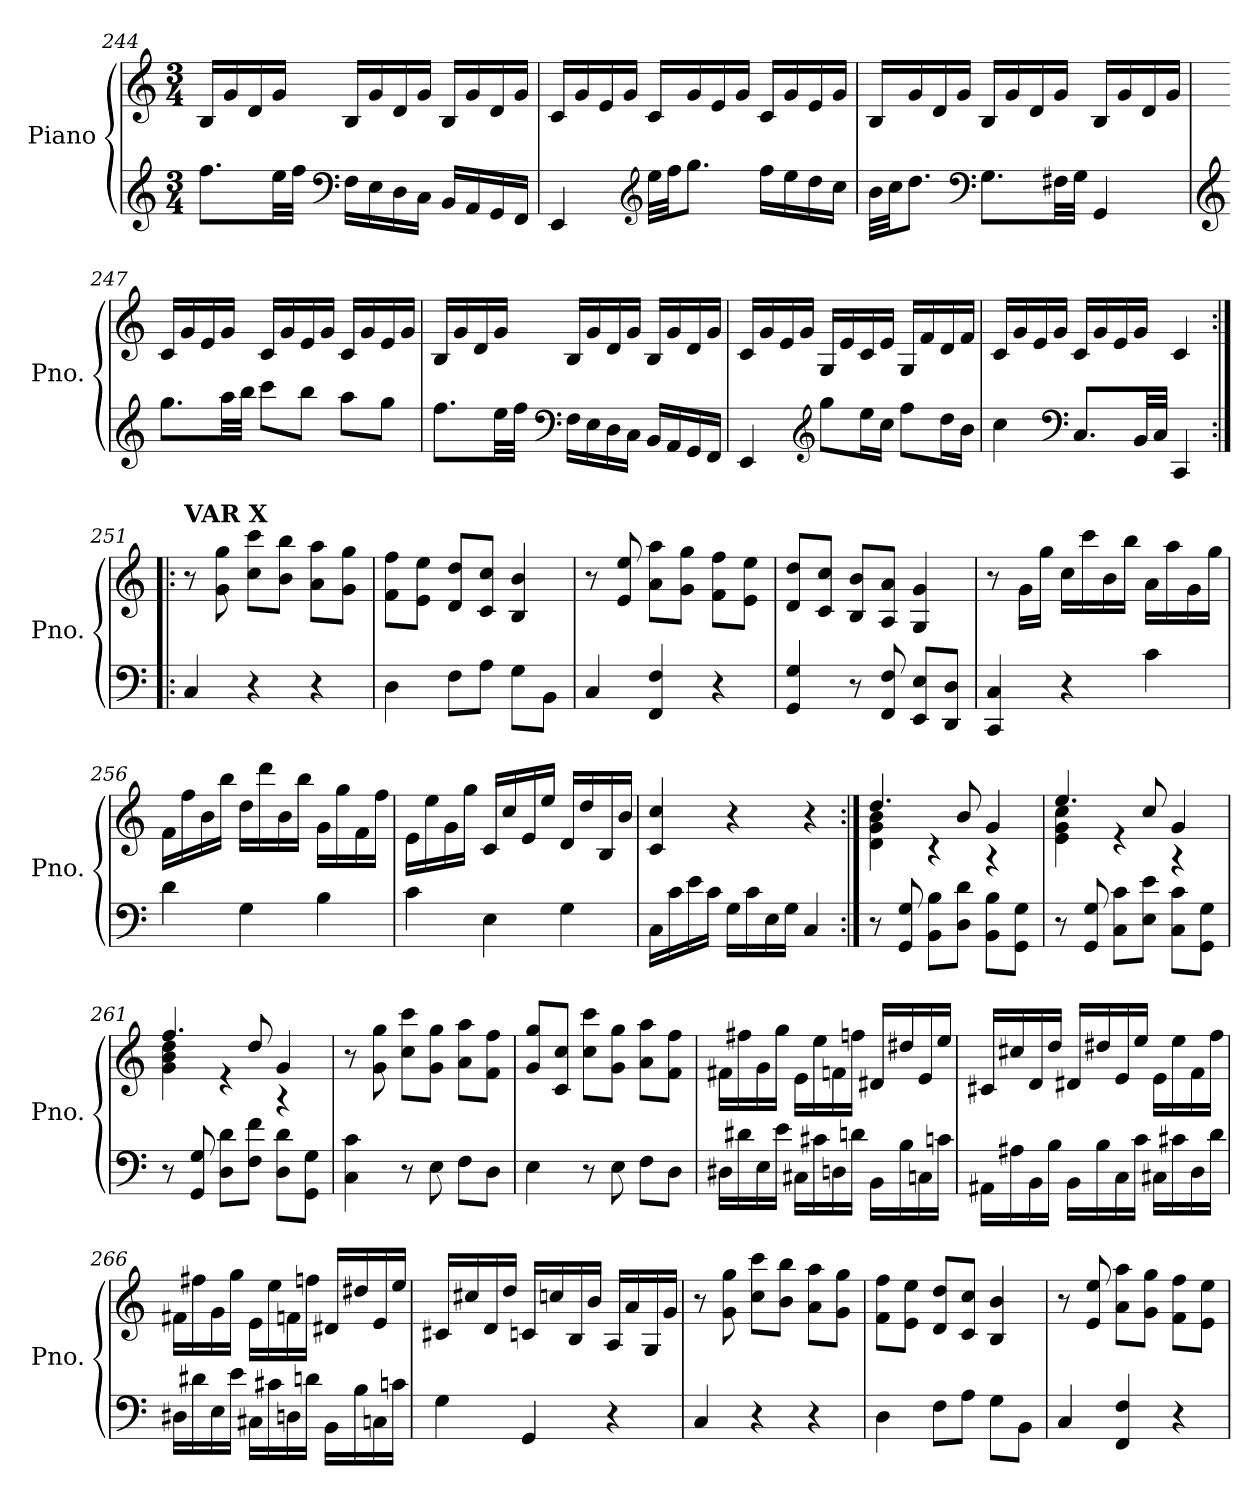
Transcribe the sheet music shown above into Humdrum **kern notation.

**kern	**kern
*part1	*part1
*staff2	*staff1
*I"Piano	*
*I'Pno.	*
*clefG2	*clefG2
*k[]	*k[]
*M3/4	*M3/4
=244	=244
8.ff\L	16B/LL
.	16g/
.	16d/
32ee\LL	16g/JJ
32ff\JJJ	.
*clefF4	*
16F\LL	16B/LL
16E\	16g/
16D\	16d/
16C\JJ	16g/JJ
16BB/LL	16B/LL
16AA/	16g/
16GG/	16d/
16FF/JJ	16g/JJ
=245	=245
4EE/	16c/LL
.	16g/
.	16e/
.	16g/JJ
*clefG2	*
32ee\LLL	16c/LL
32ff\JJ	.
8.gg\J	16g/
.	16e/
.	16g/JJ
16ff\LL	16c/LL
16ee\	16g/
16dd\	16e/
16cc\JJ	16g/JJ
!!LO:LB:g=z
=246	=246
32b\LLL	16B/LL
32cc\JJ	.
8.dd\J	16g/
.	16d/
.	16g/JJ
*clefF4	*
8.G\L	16B/LL
.	16g/
.	16d/
32F#X\LL	16g/JJ
32G\JJJ	.
4GG/	16B/LL
.	16g/
.	16d/
.	16g/JJ
=247	=247
*clefG2	*
8.gg\L	16c/LL
.	16g/
.	16e/
32aa\LL	16g/JJ
32bb\JJJ	.
8ccc\L	16c/LL
.	16g/
8bb\J	16e/
.	16g/JJ
8aa\L	16c/LL
.	16g/
8gg\J	16e/
.	16g/JJ
=248	=248
8.ff\L	16B/LL
.	16g/
.	16d/
32ee\LL	16g/JJ
32ff\JJJ	.
*clefF4	*
16F\LL	16B/LL
16E\	16g/
16D\	16d/
16C\JJ	16g/JJ
16BB/LL	16B/LL
16AA/	16g/
16GG/	16d/
16FF/JJ	16g/JJ
!!LO:LB:g=z
=249	=249
4EE/	16c/LL
.	16g/
.	16e/
.	16g/JJ
*clefG2	*
8gg\L	16G/LL
.	16e/
16ee\L	16c/
16cc\JJ	16e/JJ
8ff\L	16G/LL
.	16f/
16dd\L	16d/
16b\JJ	16f/JJ
=250	=250
4cc\	16c/LL
.	16g/
.	16e/
.	16g/JJ
*clefF4	*
8.C/L	16c/LL
.	16g/
.	16e/
32BB/LL	16g/JJ
32C/JJJ	.
4CC/	4c/
=251:|!|:	=251:|!|:
!	!LO:TX:a:B:t=VAR X
4C/	8r
.	8g\ 8gg\
4r	8cc\ 8ccc\L
.	8b\ 8bb\J
4r	8a\ 8aa\L
.	8g\ 8gg\J
=252	=252
4D\	8f\ 8ff\L
.	8e\ 8ee\J
8F\L	8d/ 8dd/L
8A\J	8c/ 8cc/J
8G\L	4B/ 4b/
8BB\J	.
=253	=253
4C/	8r
.	8e/ 8ee/
4FF/ 4F/	8a\ 8aa\L
.	8g\ 8gg\J
4r	8f\ 8ff\L
.	8e\ 8ee\J
!!LO:LB:g=z
=254	=254
4GG/ 4G/	8d/ 8dd/L
.	8c/ 8cc/J
8r	8B/ 8b/L
8FF/ 8F/	8A/ 8a/J
8EE/ 8E/L	4G/ 4g/
8DD/ 8D/J	.
=255	=255
4CC/ 4C/	8r
.	16g\LL
.	16gg\JJ
4r	16cc\LL
.	16ccc\
.	16b\
.	16bb\JJ
4c\	16a\LL
.	16aa\
.	16g\
.	16gg\JJ
=256	=256
4d\	16f\LL
.	16ff\
.	16b\
.	16bb\JJ
4G\	16dd\LL
.	16ddd\
.	16b\
.	16bb\JJ
4B\	16g\LL
.	16gg\
.	16f\
.	16ff\JJ
=257	=257
4c\	16e\LL
.	16ee\
.	16g\
.	16gg\JJ
4E\	16c/LL
.	16cc/
.	16e/
.	16ee/JJ
4G\	16d/LL
.	16dd/
.	16B/
.	16b/JJ
!!LO:PB:g=z
=258	=258
16C\LL	4c/ 4cc/
16c\	.
16e\	.
16c\JJ	.
16G\LL	4r
16c\	.
16E\	.
16G\JJ	.
4C/	4r
=259:|!	=259:|!
*	*^
8r	4.dd/	4d\ 4g\ 4b\
8GG/ 8G/	.	.
8BB\ 8B\L	.	4r
8D\ 8d\J	8b/	.
8BB\ 8B\L	4g/	4r
8GG\ 8G\J	.	.
=260	=260	=260
8r	4.ee/	4e\ 4g\ 4cc\
8GG/ 8G/	.	.
8C\ 8c\L	.	4r
8E\ 8e\J	8cc/	.
8C\ 8c\L	4g/	4r
8GG\ 8G\J	.	.
=261	=261	=261
8r	4.ff/	4g\ 4b\ 4dd\
8GG/ 8G/	.	.
8D\ 8d\L	.	4r
8F\ 8f\J	8dd/	.
8D\ 8d\L	4g/	4r
8GG\ 8G\J	.	.
*	*v	*v
=262	=262
4C\ 4c\	8r
.	8g\ 8gg\
8r	8cc\ 8ccc\L
8E\	8g\ 8gg\J
8F\L	8a\ 8aa\L
8D\J	8f\ 8ff\J
=263	=263
4E\	8g/ 8gg/L
.	8c/ 8cc/J
8r	8cc\ 8ccc\L
8E\	8g\ 8gg\J
8F\L	8a\ 8aa\L
8D\J	8f\ 8ff\J
!!LO:LB:g=z
=264	=264
16D#X\LL	16f#X\LL
16d#X\	16ff#X\
16E\	16g\
16e\JJ	16gg\JJ
16C#X\LL	16e\LL
16c#X\	16ee\
16Dn\	16fn\
16dn\JJ	16ffn\JJ
16BB\LL	16d#X/LL
16B\	16dd#X/
16Cn\	16e/
16cn\JJ	16ee/JJ
=265	=265
16AA#X\LL	16c#X/LL
16A#X\	16cc#X/
16BB\	16d/
16B\JJ	16dd/JJ
16BB\LL	16d#X/LL
16B\	16dd#X/
16C\	16e/
16c\JJ	16ee/JJ
16C#X\LL	16e\LL
16c#X\	16ee\
16D\	16f\
16d\JJ	16ff\JJ
!!LO:LB:g=z
=266	=266
16D#X\LL	16f#X\LL
16d#X\	16ff#X\
16E\	16g\
16e\JJ	16gg\JJ
16C#X\LL	16e\LL
16c#X\	16ee\
16Dn\	16fn\
16dn\JJ	16ffn\JJ
16BB\LL	16d#X/LL
16B\	16dd#X/
16Cn\	16e/
16cn\JJ	16ee/JJ
=267	=267
4G\	16c#X/LL
.	16cc#X/
.	16d/
.	16dd/JJ
4GG/	16cn/LL
.	16ccn/
.	16B/
.	16b/JJ
4r	16A/LL
.	16a/
.	16G/
.	16g/JJ
=268	=268
4C/	8r
.	8g\ 8gg\
4r	8cc\ 8ccc\L
.	8b\ 8bb\J
4r	8a\ 8aa\L
.	8g\ 8gg\J
=269	=269
4D\	8f\ 8ff\L
.	8e\ 8ee\J
8F\L	8d/ 8dd/L
8A\J	8c/ 8cc/J
8G\L	4B/ 4b/
8BB\J	.
!!LO:LB:g=z
=270	=270
4C/	8r
.	8e/ 8ee/
4FF/ 4F/	8a\ 8aa\L
.	8g\ 8gg\J
4r	8f\ 8ff\L
.	8e\ 8ee\J
=	=
*-	*-
